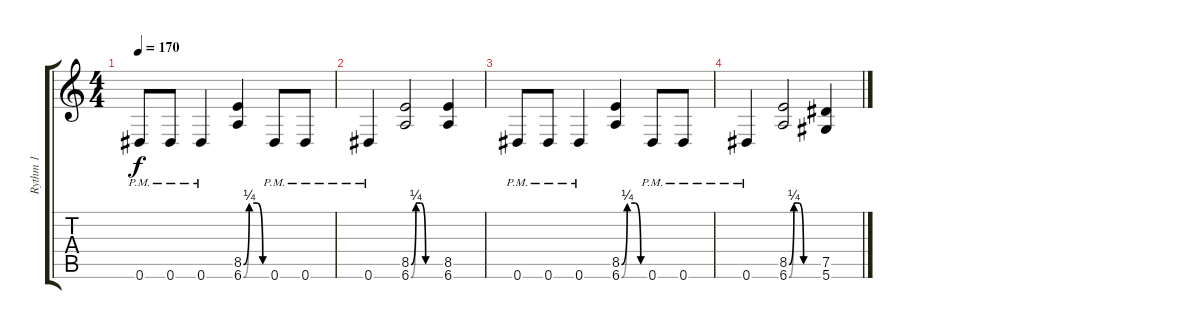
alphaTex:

\track ("Rythm 1" "Rythm 1") {instrument distortionguitar}
\staff {score tabs}
\tuning (Eb4 Bb3 Gb3 Db3 Ab2 Eb2) {hide}
\ts (4 4)
\tempo 170
\clef g2
\ks c
0.6{pm}.8{dy f volume 2} 0.6{pm}.8 0.6{pm}.4 (8.5{be (custom 0 0 15 1 35 1 50 0 60 0)} 6.6{be (custom 0 0 15 1 35 1 51 0 60 0)}).4 0.6{pm}.8 0.6{pm}.8 |
0.6{pm}.4 (8.5{be (custom 0 0 10 1 20 1 30 0 60 0)} 6.6{be (custom 0 0 10 1 20 1 30 0 60 0)}).2 (8.5 6.6).4 |
0.6{pm}.8 0.6{pm}.8 0.6{pm}.4 (8.5{be (custom 0 0 15 1 35 1 50 0 60 0)} 6.6{be (custom 0 0 15 1 35 1 51 0 60 0)}).4 0.6{pm}.8 0.6{pm}.8 |
0.6{pm}.4 (8.5{be (custom 0 0 10 1 20 1 30 0 60 0)} 6.6{be (custom 0 0 10 1 20 1 30 0 60 0)}).2 (7.5 5.6).4
